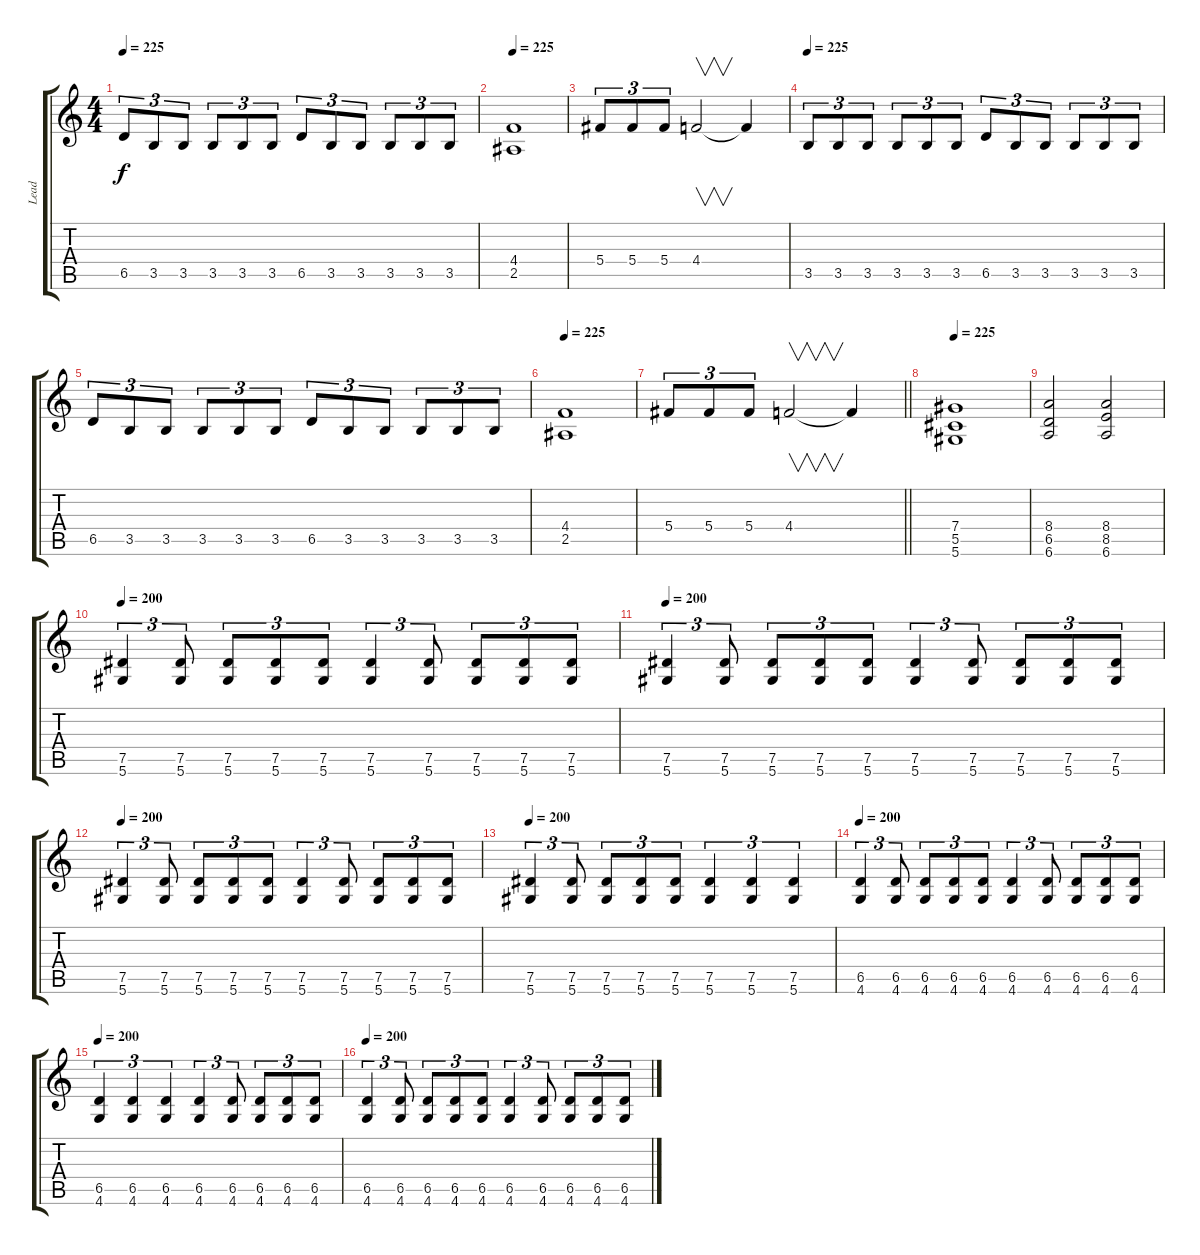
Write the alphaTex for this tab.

\track ("Lead" "Lead") {instrument overdrivenguitar}
\staff {score tabs}
\tuning (Eb4 Bb3 Gb3 Db3 Ab2 Eb2) {hide}
\ts (4 4)
\tempo 225
\clef g2
\ks c
6.5.8{tu (3 2) dy f} 3.5.8{tu (3 2)} 3.5.8{tu (3 2)} 3.5.8{tu (3 2)} 3.5.8{tu (3 2)} 3.5.8{tu (3 2)} 6.5.8{tu (3 2)} 3.5.8{tu (3 2)} 3.5.8{tu (3 2)} 3.5.8{tu (3 2)} 3.5.8{tu (3 2)} 3.5.8{tu (3 2)} |
\tempo 225
(4.4 2.5).1 |
5.4.8{tu (3 2)} 5.4.8{tu (3 2)} 5.4.8{tu (3 2)} 4.4.2{v} 4.4{t}.4 |
\tempo 225
3.5.8{tu (3 2)} 3.5.8{tu (3 2)} 3.5.8{tu (3 2)} 3.5.8{tu (3 2)} 3.5.8{tu (3 2)} 3.5.8{tu (3 2)} 6.5.8{tu (3 2)} 3.5.8{tu (3 2)} 3.5.8{tu (3 2)} 3.5.8{tu (3 2)} 3.5.8{tu (3 2)} 3.5.8{tu (3 2)} |
6.5.8{tu (3 2)} 3.5.8{tu (3 2)} 3.5.8{tu (3 2)} 3.5.8{tu (3 2)} 3.5.8{tu (3 2)} 3.5.8{tu (3 2)} 6.5.8{tu (3 2)} 3.5.8{tu (3 2)} 3.5.8{tu (3 2)} 3.5.8{tu (3 2)} 3.5.8{tu (3 2)} 3.5.8{tu (3 2)} |
\tempo 225
(4.4 2.5).1 |
\barLineRight lightlight
5.4.8{tu (3 2)} 5.4.8{tu (3 2)} 5.4.8{tu (3 2)} 4.4.2{v} 4.4{t}.4 |
\tempo 225
(7.4 5.5 5.6).1 |
(8.4 6.5 6.6).2 (8.4 8.5 6.6).2 |
\tempo 200
(7.5 5.6).4{tu (3 2)} (7.5 5.6).8{tu (3 2)} (7.5 5.6).8{tu (3 2)} (7.5 5.6).8{tu (3 2)} (7.5 5.6).8{tu (3 2)} (7.5 5.6).4{tu (3 2)} (7.5 5.6).8{tu (3 2)} (7.5 5.6).8{tu (3 2)} (7.5 5.6).8{tu (3 2)} (7.5 5.6).8{tu (3 2)} |
\tempo 200
(7.5 5.6).4{tu (3 2)} (7.5 5.6).8{tu (3 2)} (7.5 5.6).8{tu (3 2)} (7.5 5.6).8{tu (3 2)} (7.5 5.6).8{tu (3 2)} (7.5 5.6).4{tu (3 2)} (7.5 5.6).8{tu (3 2)} (7.5 5.6).8{tu (3 2)} (7.5 5.6).8{tu (3 2)} (7.5 5.6).8{tu (3 2)} |
\tempo 200
(7.5 5.6).4{tu (3 2)} (7.5 5.6).8{tu (3 2)} (7.5 5.6).8{tu (3 2)} (7.5 5.6).8{tu (3 2)} (7.5 5.6).8{tu (3 2)} (7.5 5.6).4{tu (3 2)} (7.5 5.6).8{tu (3 2)} (7.5 5.6).8{tu (3 2)} (7.5 5.6).8{tu (3 2)} (7.5 5.6).8{tu (3 2)} |
\tempo 200
(7.5 5.6).4{tu (3 2)} (7.5 5.6).8{tu (3 2)} (7.5 5.6).8{tu (3 2)} (7.5 5.6).8{tu (3 2)} (7.5 5.6).8{tu (3 2)} (7.5 5.6).4{tu (3 2)} (7.5 5.6).4{tu (3 2)} (7.5 5.6).4{tu (3 2)} |
\tempo 200
(6.5 4.6).4{tu (3 2)} (6.5 4.6).8{tu (3 2)} (6.5 4.6).8{tu (3 2)} (6.5 4.6).8{tu (3 2)} (6.5 4.6).8{tu (3 2)} (6.5 4.6).4{tu (3 2)} (6.5 4.6).8{tu (3 2)} (6.5 4.6).8{tu (3 2)} (6.5 4.6).8{tu (3 2)} (6.5 4.6).8{tu (3 2)} |
\tempo 200
(6.5 4.6).4{tu (3 2)} (6.5 4.6).4{tu (3 2)} (6.5 4.6).4{tu (3 2)} (6.5 4.6).4{tu (3 2)} (6.5 4.6).8{tu (3 2)} (6.5 4.6).8{tu (3 2)} (6.5 4.6).8{tu (3 2)} (6.5 4.6).8{tu (3 2)} |
\tempo 200
(6.5 4.6).4{tu (3 2)} (6.5 4.6).8{tu (3 2)} (6.5 4.6).8{tu (3 2)} (6.5 4.6).8{tu (3 2)} (6.5 4.6).8{tu (3 2)} (6.5 4.6).4{tu (3 2)} (6.5 4.6).8{tu (3 2)} (6.5 4.6).8{tu (3 2)} (6.5 4.6).8{tu (3 2)} (6.5 4.6).8{tu (3 2)}
